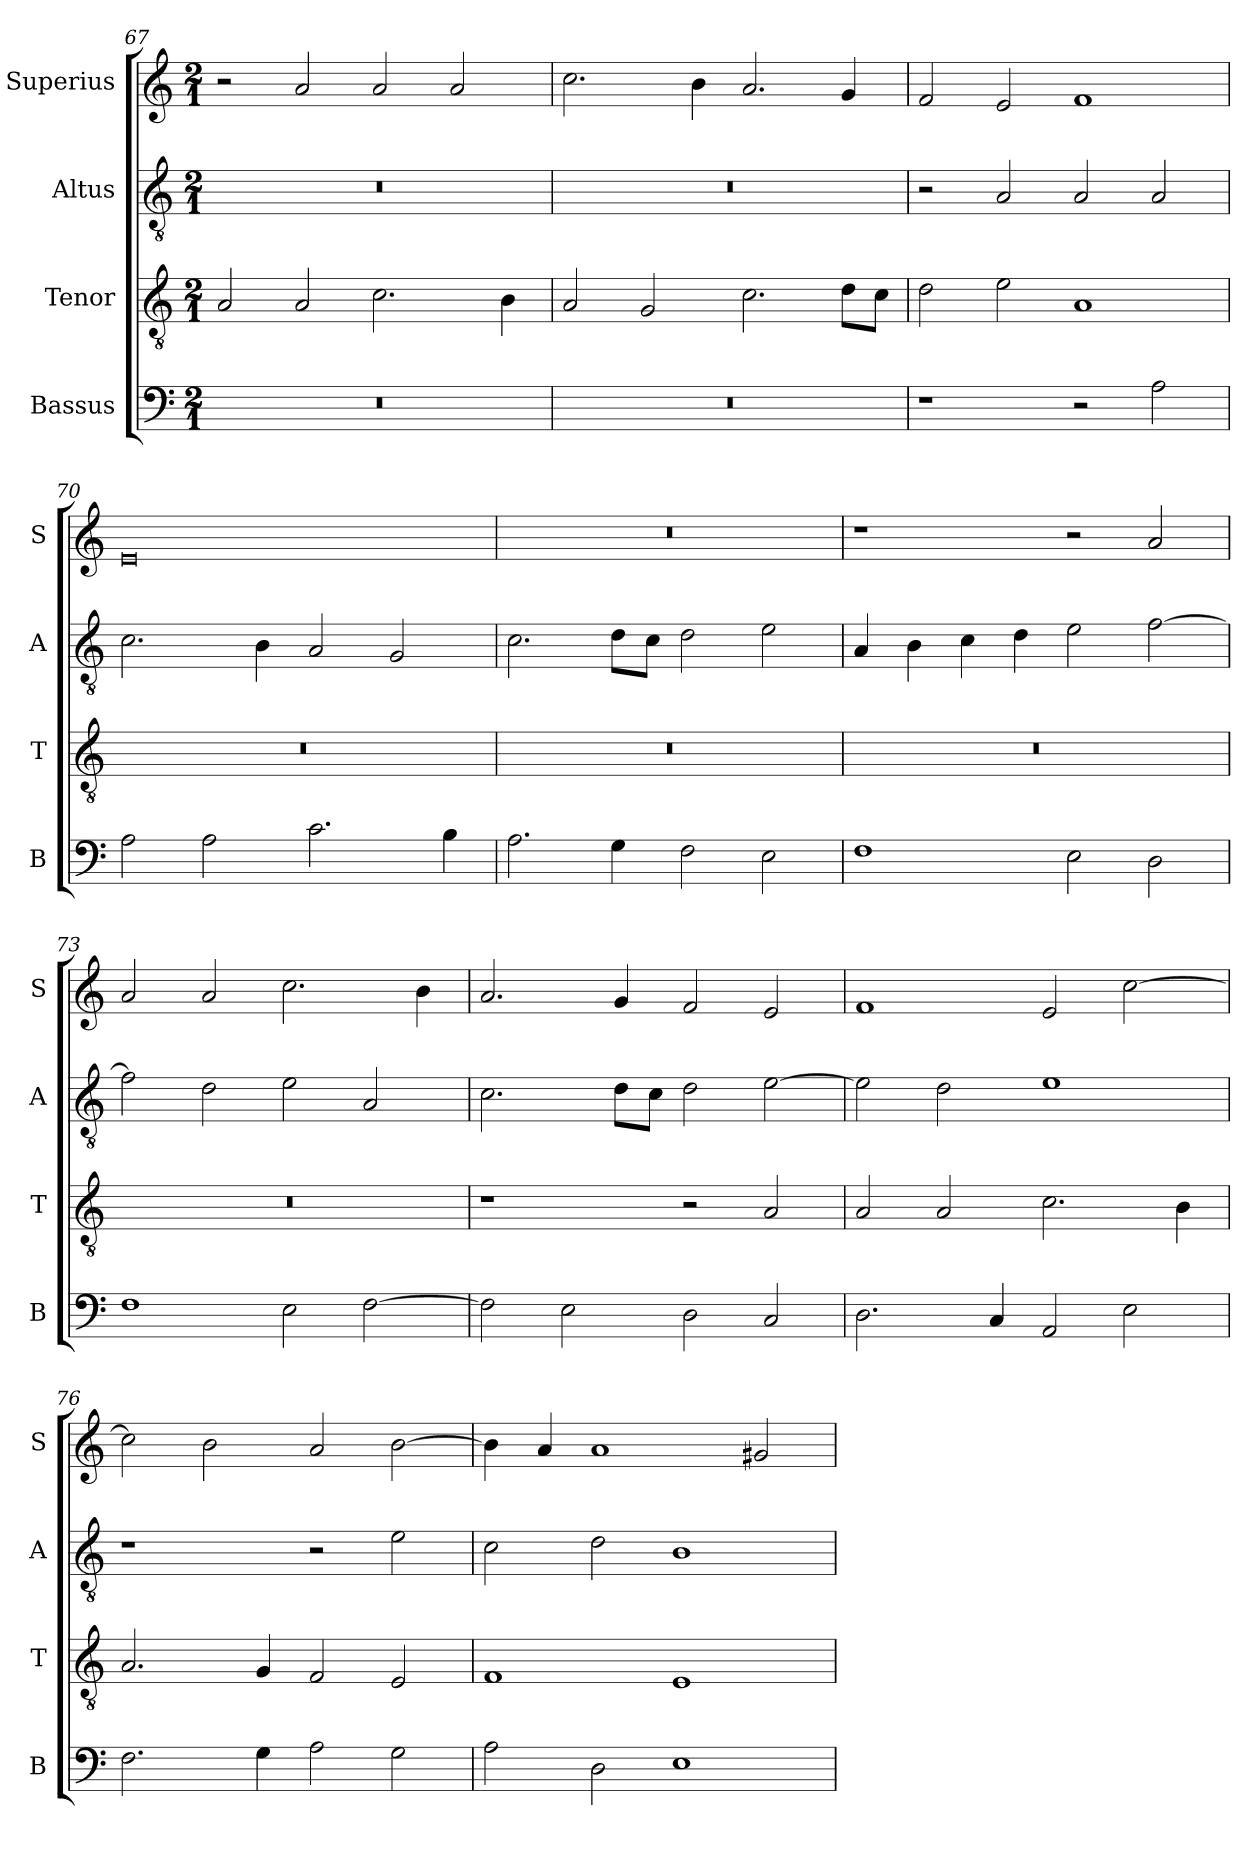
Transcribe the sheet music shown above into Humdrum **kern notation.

**kern	**kern	**kern	**kern
*part4	*part3	*part2	*part1
*staff4	*staff3	*staff2	*staff1
*I"Bassus	*I"Tenor	*I"Altus	*I"Superius
*I'B	*I'T	*I'A	*I'S
*clefF4	*clefGv2	*clefGv2	*clefG2
*k[]	*k[]	*k[]	*k[]
*M2/1	*M2/1	*M2/1	*M2/1
=67	=67	=67	=67
0r	2A/	0r	2r
.	2A/	.	2a/
.	2.c\	.	2a/
.	.	.	2a/
.	4B\	.	.
=68	=68	=68	=68
0r	2A/	0r	2.cc\
.	2G/	.	.
.	.	.	4b\
.	2.c\	.	2.a/
.	8d\L	.	4g/
.	8c\J	.	.
=69	=69	=69	=69
1r	2d\	2r	2f/
.	2e\	2A/	2e/
2r	1A	2A/	1f
2A\	.	2A/	.
=70	=70	=70	=70
2A\	0r	2.c\	0e
2A\	.	.	.
.	.	4B\	.
2.c\	.	2A/	.
.	.	2G/	.
4B\	.	.	.
=71	=71	=71	=71
2.A\	0r	2.c\	0r
4G\	.	8d\L	.
.	.	8c\J	.
2F\	.	2d\	.
2E\	.	2e\	.
=72	=72	=72	=72
1F	0r	4A/	1r
.	.	4B\	.
.	.	4c\	.
.	.	4d\	.
2E\	.	2e\	2r
2D\	.	[2f\	2a/
=73	=73	=73	=73
1F	0r	2f\]	2a/
.	.	2d\	2a/
2E\	.	2e\	2.cc\
[2F\	.	2A/	.
.	.	.	4b\
=74	=74	=74	=74
2F\]	1r	2.c\	2.a/
2E\	.	.	.
.	.	8d\L	4g/
.	.	8c\J	.
2D\	2r	2d\	2f/
2C/	2A/	[2e\	2e/
=75	=75	=75	=75
2.D\	2A/	2e\]	1f
.	2A/	2d\	.
4C/	.	.	.
2AA/	2.c\	1e	2e/
2E\	.	.	[2cc\
.	4B\	.	.
=76	=76	=76	=76
2.F\	2.A/	1r	2cc\]
.	.	.	2b\
4G\	4G/	.	.
2A\	2F/	2r	2a/
2G\	2E/	2e\	[2b\
=77	=77	=77	=77
2A\	1F	2c\	4b\]
.	.	.	4a/
2D\	.	2d\	1a
1E	1E	1B	.
.	.	.	2g#X/
=	=	=	=
*-	*-	*-	*-
